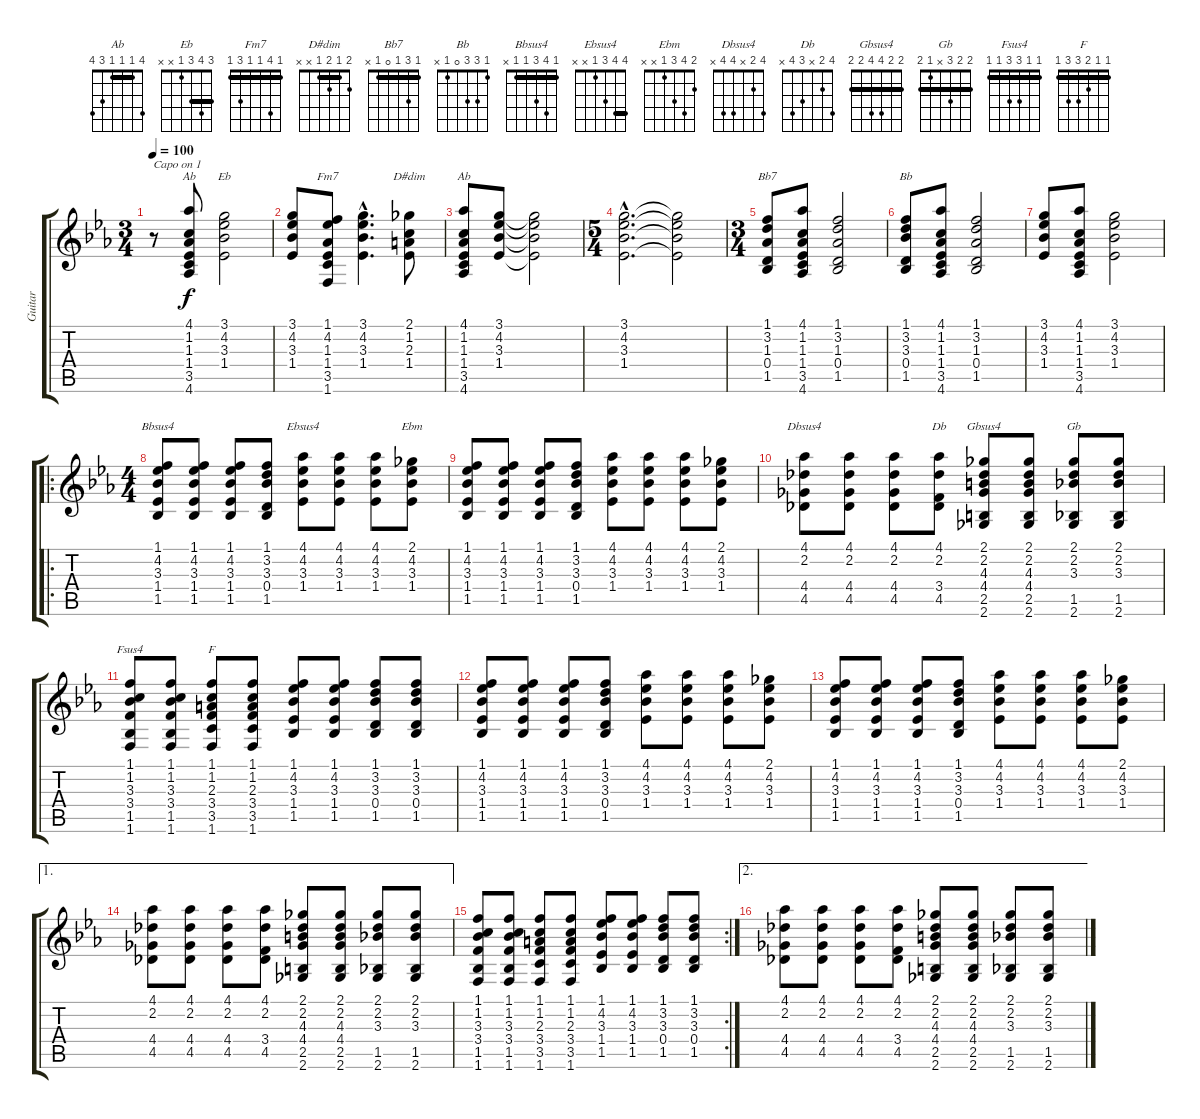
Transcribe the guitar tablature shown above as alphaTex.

\track ("Guitar" "Guitar") {instrument acousticguitarnylon}
\staff {score tabs}
\tuning (E4 B3 G3 D3 A2 E2) {hide}
\chord ("Ab" x x x x x x)
\chord ("Eb" 3 4 3 1 x x) {barre 3}
\chord ("Fm7" 1 4 1 1 3 1) {barre 1}
\chord ("D#dim" 2 1 2 1 x x) {barre 1}
\chord ("Ab" 4 1 1 1 3 4) {barre 1}
\chord ("Bb7" 1 3 1 0 1 x) {barre 1}
\chord ("Bb" 1 3 3 0 1 x)
\chord ("Bbsus4" 1 4 3 1 1 x) {barre 1}
\chord ("Ebsus4" 4 4 3 1 x x) {barre 4}
\chord ("Ebm" 2 4 3 1 x x)
\chord ("Dbsus4" 4 2 x 4 4 x)
\chord ("Db" 4 2 x 3 4 x)
\chord ("Gbsus4" 2 2 4 4 2 2) {barre 2}
\chord ("Gb" 2 2 3 x 1 2) {barre 2}
\chord ("Fsus4" 1 1 3 3 1 1) {barre 1}
\chord ("F" 1 1 2 3 3 1) {barre 1}
\ts (3 4)
\tempo 100
\clef g2
\ks eb
r.8{txt "Capo on 1" dy f instrument acousticguitarnylon} (4.1 1.2 1.3 1.4 3.5 4.6).8{ch "Ab"} (3.1 4.2 3.3 1.4).2{ch "Eb"} |
(3.1 4.2 3.3 1.4).8 (1.1 4.2 1.3 1.4 3.5 1.6).8{ch "Fm7"} (3.1{hac} 4.2{hac} 3.3{hac} 1.4{hac}).4{d} (2.1 1.2 2.3 1.4).8{ch "D#dim"} |
(4.1 1.2 1.3 1.4 3.5 4.6).8{ch "Ab"} (3.1 4.2 3.3 1.4).8 (3.1{t} 4.2{t} 3.3{t} 1.4{t}).2 |
\ts (5 4)
(3.1{hac} 4.2{hac} 3.3{hac} 1.4{hac}).2{d} (3.1{t} 4.2{t} 3.3{t} 1.4{t}).2 |
\ts (3 4)
(1.1 3.2 1.3 0.4 1.5).8{ch "Bb7"} (4.1 1.2 1.3 1.4 3.5 4.6).8 (1.1 3.2 1.3 0.4 1.5).2 |
(1.1 3.2 3.3 0.4 1.5).8{ch "Bb"} (4.1 1.2 1.3 1.4 3.5 4.6).8 (1.1 3.2 1.3 0.4 1.5).2 |
(3.1 4.2 3.3 1.4).8 (4.1 1.2 1.3 1.4 3.5 4.6).8 (3.1 4.2 3.3 1.4).2 |
\ro
\ts (4 4)
(1.1 4.2 3.3 1.4 1.5).8{ch "Bbsus4"} (1.1 4.2 3.3 1.4 1.5).8 (1.1 4.2 3.3 1.4 1.5).8 (1.1 3.2 3.3 0.4 1.5).8 (4.1 4.2 3.3 1.4).8{ch "Ebsus4"} (4.1 4.2 3.3 1.4).8 (4.1 4.2 3.3 1.4).8 (2.1 4.2 3.3 1.4).8{ch "Ebm"} |
(1.1 4.2 3.3 1.4 1.5).8 (1.1 4.2 3.3 1.4 1.5).8 (1.1 4.2 3.3 1.4 1.5).8 (1.1 3.2 3.3 0.4 1.5).8 (4.1 4.2 3.3 1.4).8 (4.1 4.2 3.3 1.4).8 (4.1 4.2 3.3 1.4).8 (2.1 4.2 3.3 1.4).8 |
(4.1 2.2 4.4 4.5).8{ch "Dbsus4"} (4.1 2.2 4.4 4.5).8 (4.1 2.2 4.4 4.5).8 (4.1 2.2 3.4 4.5).8{ch "Db"} (2.1 2.2 4.3 4.4 2.5 2.6).8{ch "Gbsus4"} (2.1 2.2 4.3 4.4 2.5 2.6).8 (2.1 2.2 3.3 1.5 2.6).8{ch "Gb"} (2.1 2.2 3.3 1.5 2.6).8 |
(1.1 1.2 3.3 3.4 1.5 1.6).8{ch "Fsus4"} (1.1 1.2 3.3 3.4 1.5 1.6).8 (1.1 1.2 2.3 3.4 3.5 1.6).8{ch "F"} (1.1 1.2 2.3 3.4 3.5 1.6).8 (1.1 4.2 3.3 1.4 1.5).8 (1.1 4.2 3.3 1.4 1.5).8 (1.1 3.2 3.3 0.4 1.5).8 (1.1 3.2 3.3 0.4 1.5).8 |
(1.1 4.2 3.3 1.4 1.5).8 (1.1 4.2 3.3 1.4 1.5).8 (1.1 4.2 3.3 1.4 1.5).8 (1.1 3.2 3.3 0.4 1.5).8 (4.1 4.2 3.3 1.4).8 (4.1 4.2 3.3 1.4).8 (4.1 4.2 3.3 1.4).8 (2.1 4.2 3.3 1.4).8 |
(1.1 4.2 3.3 1.4 1.5).8 (1.1 4.2 3.3 1.4 1.5).8 (1.1 4.2 3.3 1.4 1.5).8 (1.1 3.2 3.3 0.4 1.5).8 (4.1 4.2 3.3 1.4).8 (4.1 4.2 3.3 1.4).8 (4.1 4.2 3.3 1.4).8 (2.1 4.2 3.3 1.4).8 |
\ae 1
(4.1 2.2 4.4 4.5).8 (4.1 2.2 4.4 4.5).8 (4.1 2.2 4.4 4.5).8 (4.1 2.2 3.4 4.5).8 (2.1 2.2 4.3 4.4 2.5 2.6).8 (2.1 2.2 4.3 4.4 2.5 2.6).8 (2.1 2.2 3.3 1.5 2.6).8 (2.1 2.2 3.3 1.5 2.6).8 |
\rc 2
(1.1 1.2 3.3 3.4 1.5 1.6).8 (1.1 1.2 3.3 3.4 1.5 1.6).8 (1.1 1.2 2.3 3.4 3.5 1.6).8 (1.1 1.2 2.3 3.4 3.5 1.6).8 (1.1 4.2 3.3 1.4 1.5).8 (1.1 4.2 3.3 1.4 1.5).8 (1.1 3.2 3.3 0.4 1.5).8 (1.1 3.2 3.3 0.4 1.5).8 |
\ae 2
(4.1 2.2 4.4 4.5).8 (4.1 2.2 4.4 4.5).8 (4.1 2.2 4.4 4.5).8 (4.1 2.2 3.4 4.5).8 (2.1 2.2 4.3 4.4 2.5 2.6).8 (2.1 2.2 4.3 4.4 2.5 2.6).8 (2.1 2.2 3.3 1.5 2.6).8 (2.1 2.2 3.3 1.5 2.6).8
